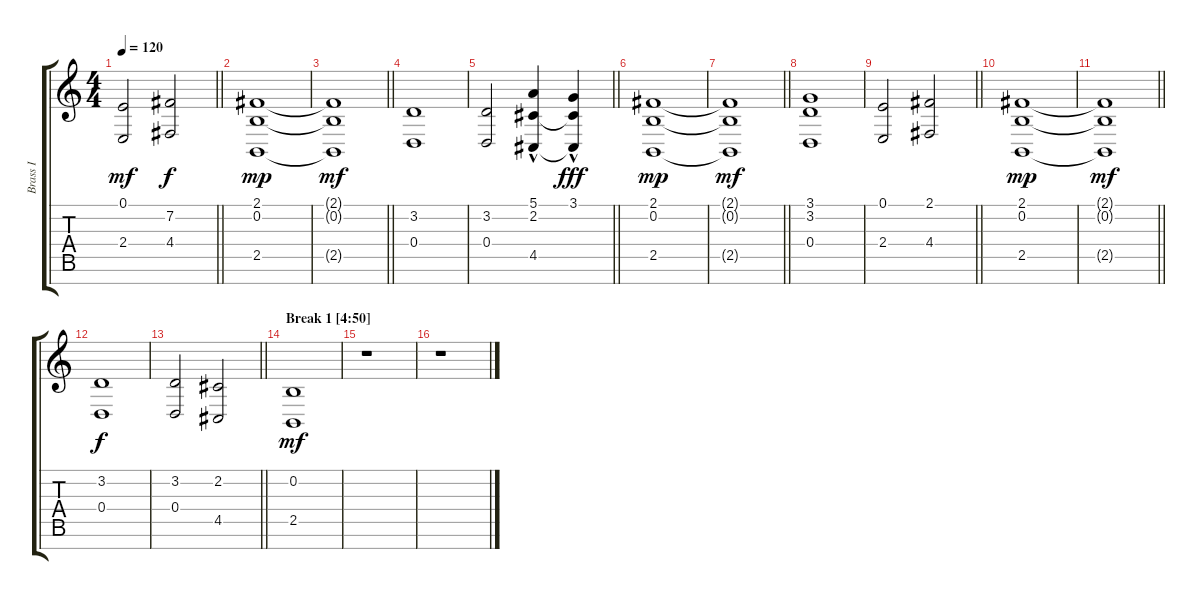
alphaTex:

\track ("Brass I" "Brass I") {instrument frenchhorn}
\staff {score tabs}
\tuning (E4 B3 G3 D3 A2 E2 B1) {hide}
\ts (4 4)
\tempo 120
\clef g2
\barLineRight lightlight
\ks c
(0.1 2.4).2{dy mf} (7.2 4.4).2{dy f} |
(2.1 0.2 2.5).1{dy mp} |
\barLineRight lightlight
(2.1{t} 0.2{t} 2.5{t}).1{dy mf} |
(3.2 0.4).1 |
\barLineRight lightlight
(3.2 0.4).2 (5.1{hac} 2.2 4.5).4 (3.1{hac} 2.2{t} 4.5{t}).4{dy fff} |
(2.1 0.2 2.5).1{dy mp} |
\barLineRight lightlight
(2.1{t} 0.2{t} 2.5{t}).1{dy mf} |
(3.1 3.2 0.4).1 |
\barLineRight lightlight
(0.1 2.4).2 (2.1 4.4).2 |
(2.1 0.2 2.5).1{dy mp} |
\barLineRight lightlight
(2.1{t} 0.2{t} 2.5{t}).1{dy mf} |
(3.2 0.4).1{dy f} |
\barLineRight lightlight
(3.2 0.4).2 (2.2 4.5).2 |
\section ("" "Break 1 [4:50]")
(0.2 2.5).1{dy mf volume 4} |
r.1 |
r.1
